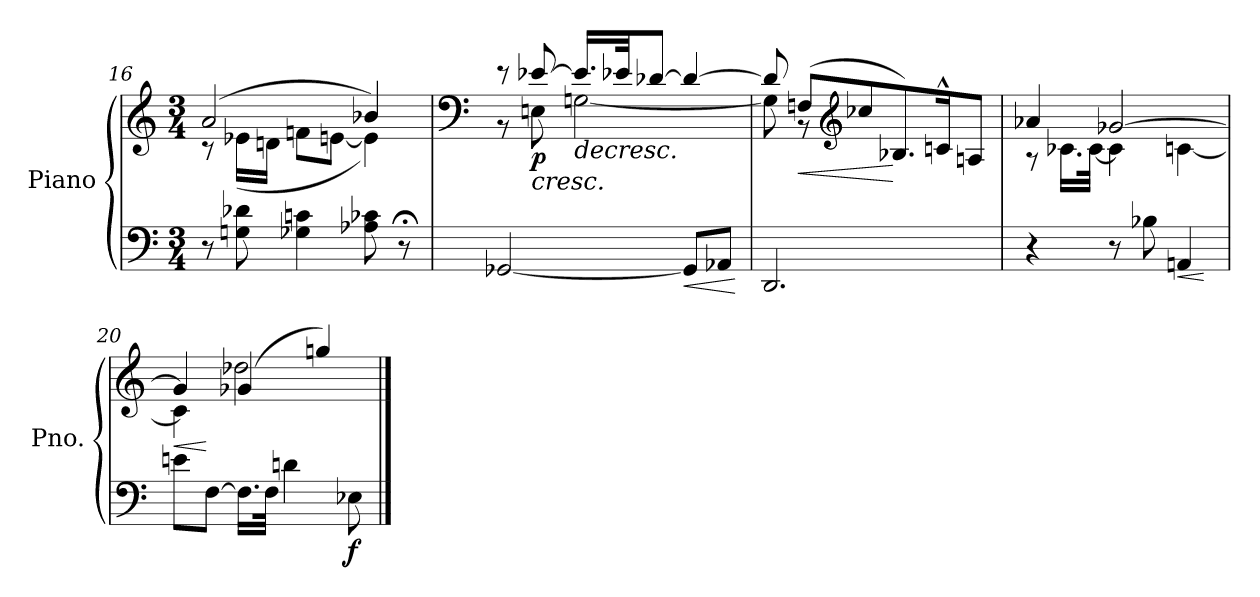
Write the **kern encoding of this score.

**kern	**kern	**dynam
*part1	*part1	*part1
*staff2	*staff1	*staff1/2
*I"Piano	*	*
*I'Pno.	*	*
*clefF4	*clefG2	*
*k[]	*k[]	*
*M3/4	*M3/4	*
=16	=16	=16
*	*^	*
8r	(>2a/	8r	.
8Gn\ 8d-X\	.	(<16e-X\LL	.
.	.	16dn\JJ	.
4G-X\ 4cn\	.	8fn\L	.
.	.	[8en\J	.
8A-X\ 8c-X\	4b-X/)	4e\])	.
8r;<	.	.	.
=17	=17	=17	=17
*	*clefF4	*	*
[2GG-X/	8r	8r	.
!	!	!	!LO:HP:b
!	!	!	!LO:DY:n=1:b
.	[8e-X/	8En\	< p
!	!	!	!LO:HP:b
.	16.e-/LL]	[2Gn\	>
.	32e-X/JK	.	.
.	[8d-X/J	.	.
!	!	!	!LO:HP:b=2
8GG-/L]	4d-/_	.	<
8AA-X/J	.	.	.
*	*v	*v	*
.	.	[
!!LO:LB:g=z
=18	=18	=18
*	*^	*
2.DD/	8d-/]	8G\]	.
!	!	!	!LO:HP:b
.	(>8Fn/L	8r	<
*	*clefG2	*	*
.	8cc-X/	2ryy	.
.	8.B-X/)	.	[
.	16cn^^/K	.	.
.	8An/J	.	.
*	*v	*v	*
.	.	]
=19	=19	=19
*	*^	*
4r	4a-X/	8r	.
.	.	16.c-X\LL	.
.	.	[32c-\JJk	.
8r	[2g-X/	4c-\]	.
8B-X\	.	.	.
!	!	!	!LO:HP:b=2
4AAn/	.	[4cn\	<
*	*v	*v	*
.	.	[
=20	=20	=20
!	!	!LO:HP:b
*	*^	*
8en\L	4g-/]	(>4c\]	<
[8F\J	.	.	[
16.F\LL])	((>4g-X/	2dd-X\	.
32F\JJk	.	.	.
4dn\	.	.	.
.	4ggn/)	.	.
!	!	!	!LO:DY:b=2
8E-X\	.	.	f
*	*v	*v	*
.	.	[
==	==	==
*-	*-	*-
